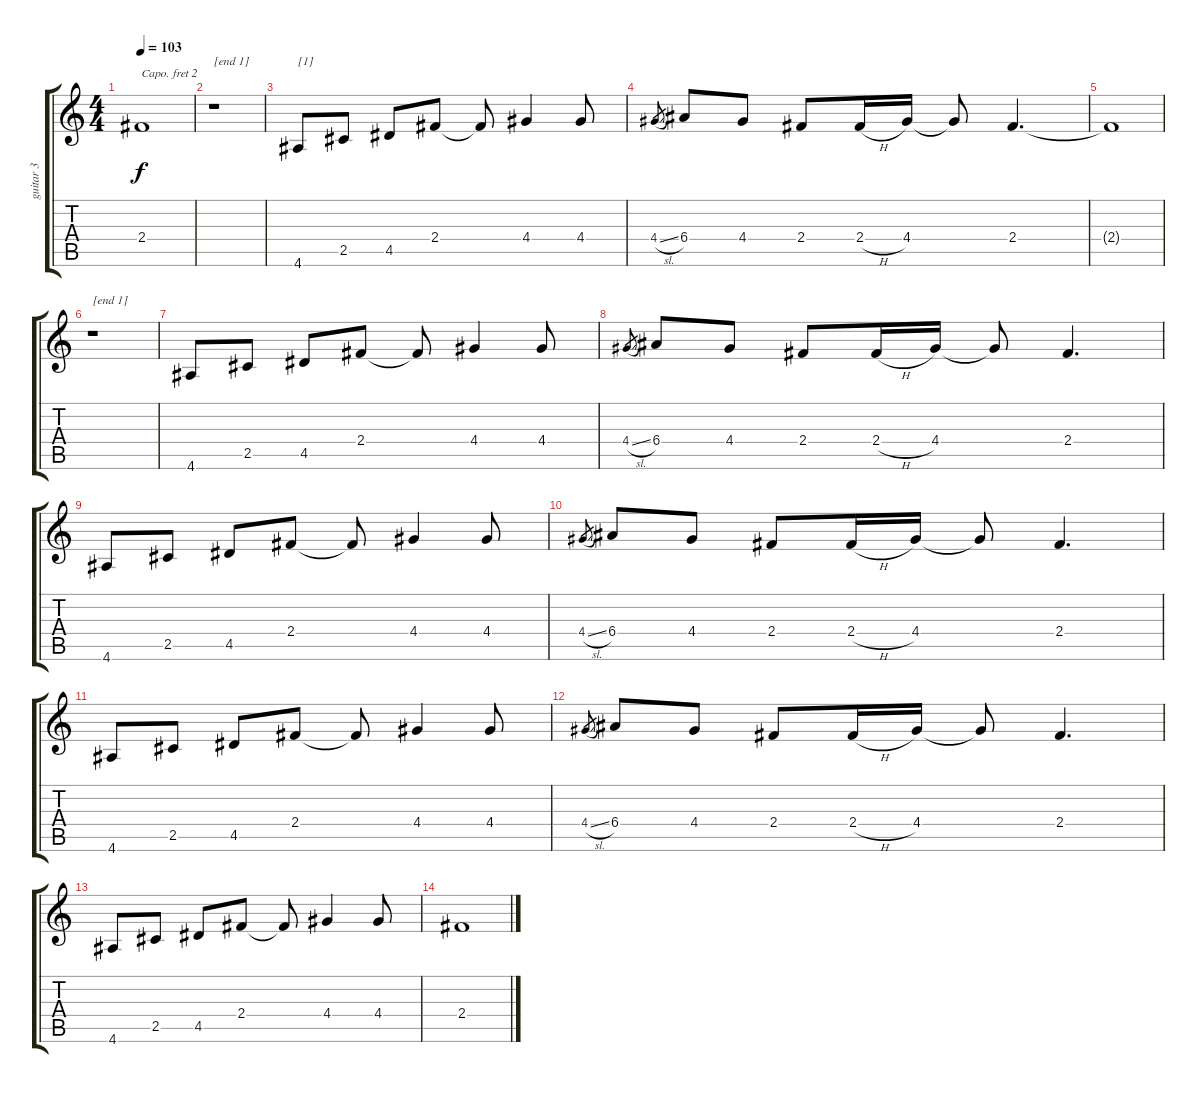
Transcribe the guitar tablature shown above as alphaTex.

\track ("guitar 3" "guitar 3") {instrument overdrivenguitar}
\staff {score tabs}
\capo 2
\tuning (E4 B3 G3 D3 A2 E2) {hide}
\ts (4 4)
\tempo 103
\clef g2
\ks c
2.4{t}.1{dy f} |
r.1{txt "[end 1]"} |
4.6.8{txt "[1]"} 2.5.8 4.5.8 2.4.8 2.4{t}.8 4.4.4 4.4.8 |
4.4{sl}.8{gr} 6.4.8 4.4.8 2.4.8 2.4{h}.16 4.4.16 4.4{t}.8 2.4.4{d} |
2.4{t}.1 |
r.1{txt "[end 1]"} |
4.6.8 2.5.8 4.5.8 2.4.8 2.4{t}.8 4.4.4 4.4.8 |
4.4{sl}.8{gr} 6.4.8 4.4.8 2.4.8 2.4{h}.16 4.4.16 4.4{t}.8 2.4.4{d} |
4.6.8 2.5.8 4.5.8 2.4.8 2.4{t}.8 4.4.4 4.4.8 |
4.4{sl}.8{gr} 6.4.8 4.4.8 2.4.8 2.4{h}.16 4.4.16 4.4{t}.8 2.4.4{d} |
4.6.8 2.5.8 4.5.8 2.4.8 2.4{t}.8 4.4.4 4.4.8 |
4.4{sl}.8{gr} 6.4.8 4.4.8 2.4.8 2.4{h}.16 4.4.16 4.4{t}.8 2.4.4{d} |
4.6.8 2.5.8 4.5.8 2.4.8 2.4{t}.8 4.4.4 4.4.8 |
2.4.1
